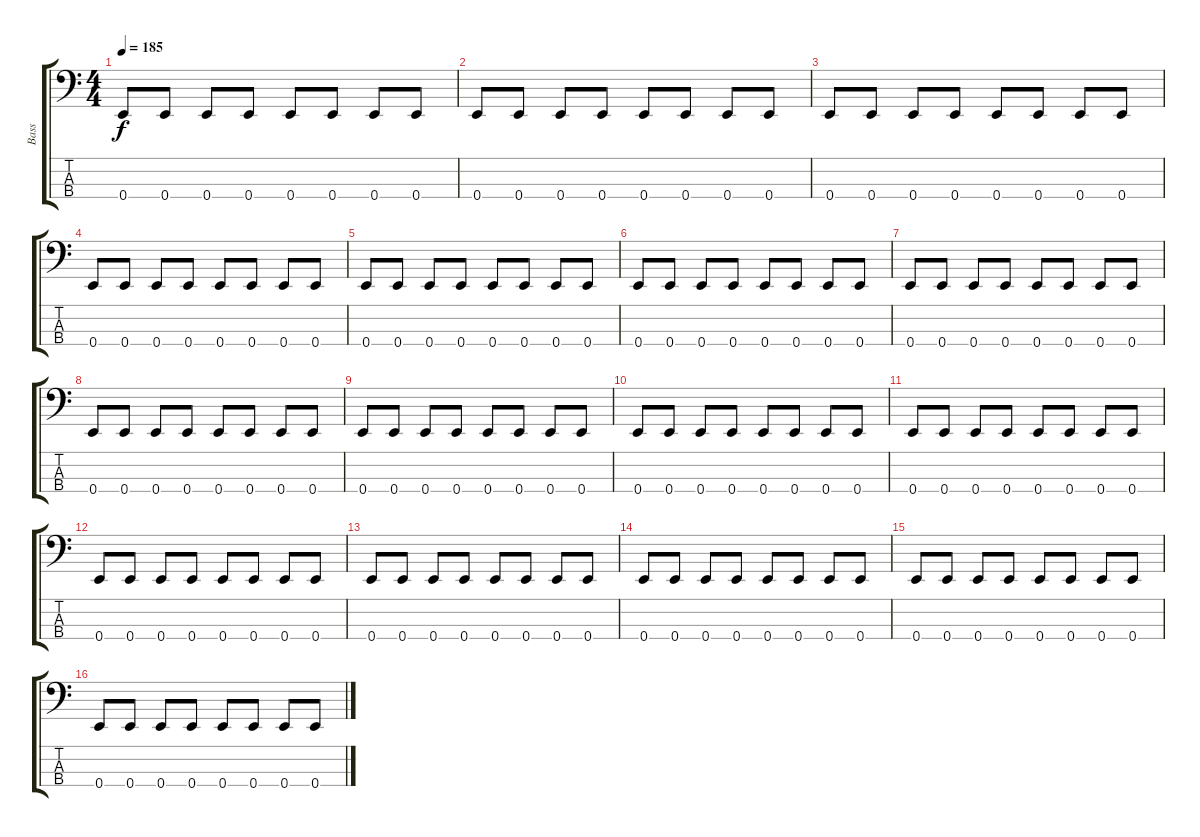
\track ("Bass" "Bass") {instrument electricbasspick}
\staff {score tabs}
\tuning (G2 D2 A1 E1) {hide}
\ts (4 4)
\tempo 185
\clef f4
\ks c
0.4.8{dy f} 0.4.8 0.4.8 0.4.8 0.4.8 0.4.8 0.4.8 0.4.8 |
0.4.8 0.4.8 0.4.8 0.4.8 0.4.8 0.4.8 0.4.8 0.4.8 |
0.4.8 0.4.8 0.4.8 0.4.8 0.4.8 0.4.8 0.4.8 0.4.8 |
0.4.8 0.4.8 0.4.8 0.4.8 0.4.8 0.4.8 0.4.8 0.4.8 |
0.4.8 0.4.8 0.4.8 0.4.8 0.4.8 0.4.8 0.4.8 0.4.8 |
0.4.8 0.4.8 0.4.8 0.4.8 0.4.8 0.4.8 0.4.8 0.4.8 |
0.4.8 0.4.8 0.4.8 0.4.8 0.4.8 0.4.8 0.4.8 0.4.8 |
0.4.8 0.4.8 0.4.8 0.4.8 0.4.8 0.4.8 0.4.8 0.4.8 |
0.4.8 0.4.8 0.4.8 0.4.8 0.4.8 0.4.8 0.4.8 0.4.8 |
0.4.8 0.4.8 0.4.8 0.4.8 0.4.8 0.4.8 0.4.8 0.4.8 |
0.4.8 0.4.8 0.4.8 0.4.8 0.4.8 0.4.8 0.4.8 0.4.8 |
0.4.8 0.4.8 0.4.8 0.4.8 0.4.8 0.4.8 0.4.8 0.4.8 |
0.4.8 0.4.8 0.4.8 0.4.8 0.4.8 0.4.8 0.4.8 0.4.8 |
0.4.8 0.4.8 0.4.8 0.4.8 0.4.8 0.4.8 0.4.8 0.4.8 |
0.4.8 0.4.8 0.4.8 0.4.8 0.4.8 0.4.8 0.4.8 0.4.8 |
0.4.8 0.4.8 0.4.8 0.4.8 0.4.8 0.4.8 0.4.8 0.4.8
